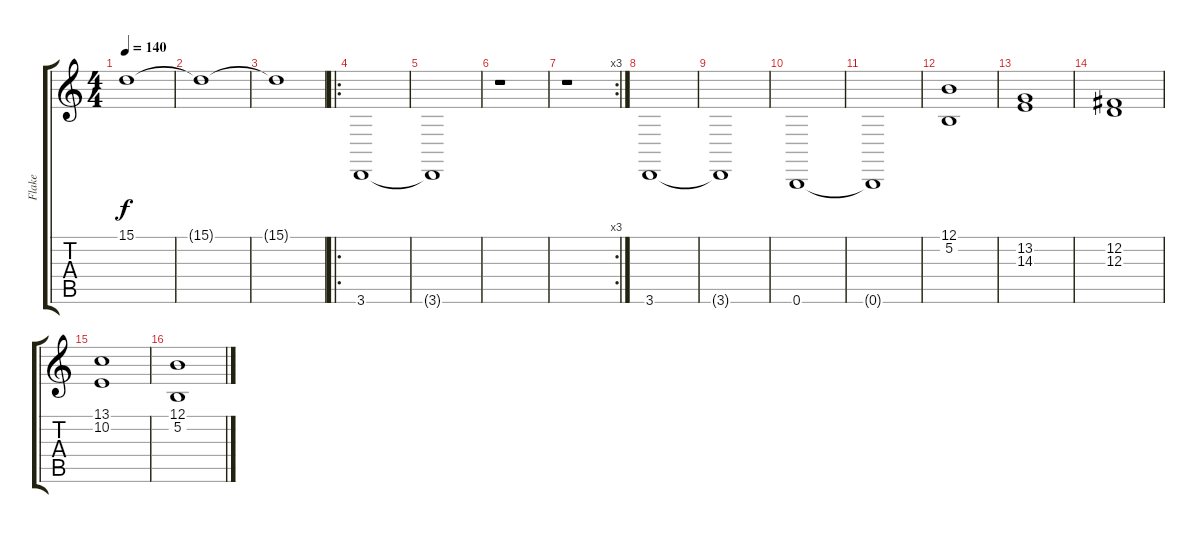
\track ("Flake" "Flake") {instrument synthstrings1}
\staff {score tabs}
\tuning (B3 Gb3 D3 A2 E2 B1) {hide}
\ts (4 4)
\tempo 140
\clef g2
\ks c
15.1{t}.1{dy f} |
15.1{t}.1 |
15.1{t}.1 |
\ro
3.6.1{volume 13 instrument electricgrandpiano} |
3.6{t}.1 |
r.1 |
\rc 3
r.1 |
3.6.1{volume 13 instrument electricgrandpiano} |
3.6{t}.1 |
0.6.1 |
0.6{t}.1 |
(12.1 5.2).1{volume 9 instrument stringensemble1} |
(13.2 14.3).1 |
(12.2 12.3).1 |
(13.1 10.2).1 |
(12.1 5.2).1
